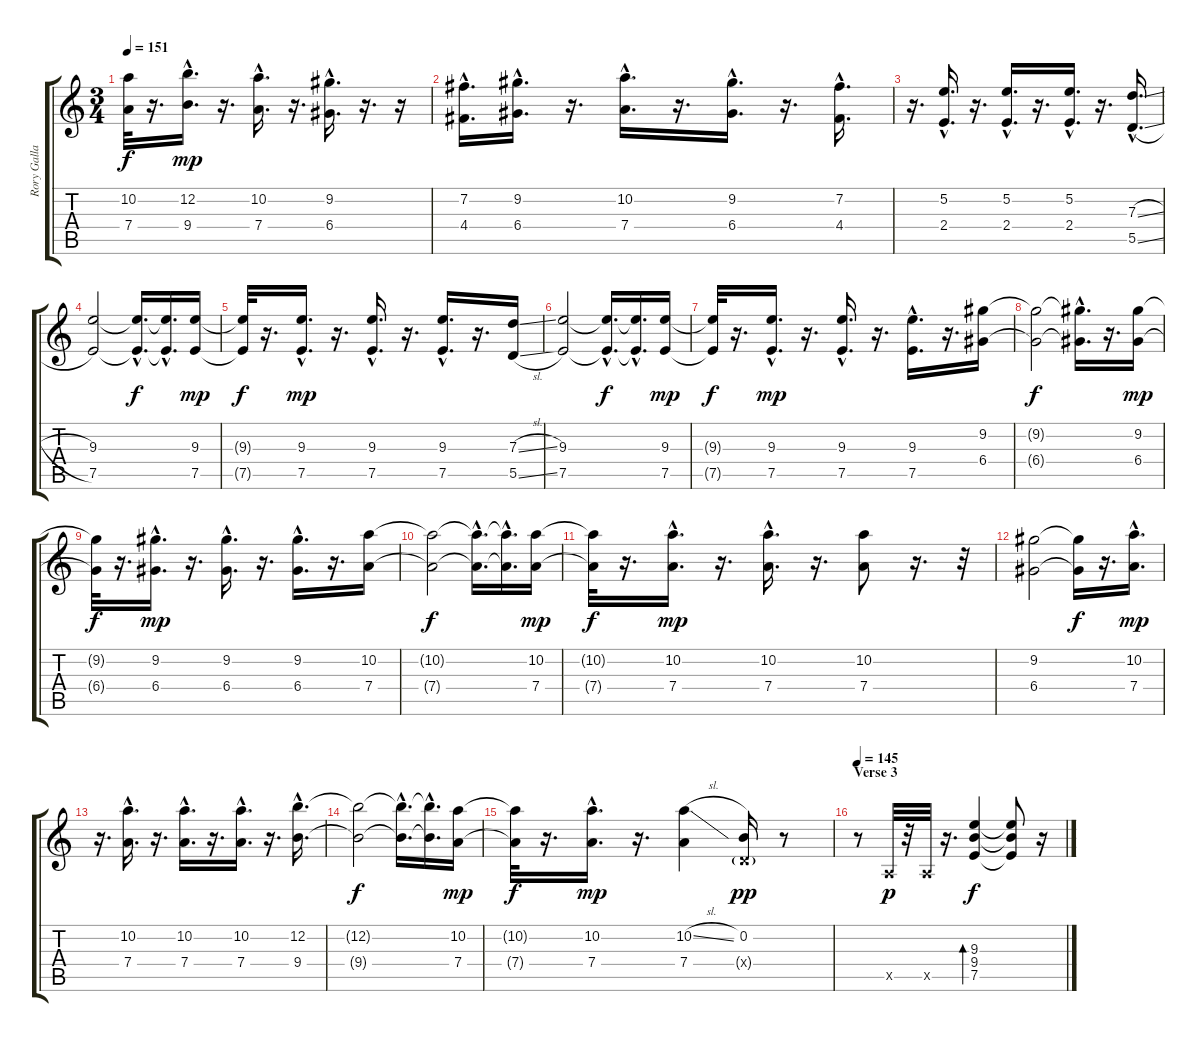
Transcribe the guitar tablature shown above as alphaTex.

\track ("Rory Gallagher (For Sound)" "Rory Galla") {instrument electricguitarclean}
\staff {score tabs}
\tuning (E4 B3 G3 D3 A2 E2) {hide}
\ts (3 4)
\tempo 151
\clef g2
\ks c
(10.2{t} 7.4{t}).32{dy f} r.16{d} (12.2{hac} 9.4{hac}).16{d dy mp} r.16{d} (10.2{hac} 7.4{hac}).16{d} r.16{d} (9.2{hac} 6.4{hac}).16{d} r.16{d} r.16 |
(7.2{hac} 4.4{hac}).16{d} (9.2{hac} 6.4{hac}).16{d} r.16{d} (10.2{hac} 7.4{hac}).16{d} r.16{d} (9.2{hac} 6.4{hac}).16{d} r.16{d} (7.2{hac} 4.4{hac}).16{d} |
r.16{d} (5.2{hac} 2.4{hac}).16{d} r.16{d} (5.2{hac} 2.4{hac}).16{d} r.16{d} (5.2{hac} 2.4{hac}).16{d} r.16{d} (7.3{sl hac} 5.5{sl hac}).16{d} |
(9.3 7.5).2 (9.3{hac t} 7.5{hac t}).16{d dy f} (9.3{hac t} 7.5{hac t}).16{d} (9.3 7.5).16{dy mp} |
(9.3{t} 7.5{t}).32{dy f} r.16{d} (9.3{hac} 7.5{hac}).16{d dy mp} r.16{d} (9.3{hac} 7.5{hac}).16{d} r.16{d} (9.3{hac} 7.5{hac}).16{d} r.16{d} (7.3{sl} 5.5{sl}).16 |
(9.3 7.5).2 (9.3{hac t} 7.5{hac t}).16{d dy f} (9.3{hac t} 7.5{hac t}).16{d} (9.3 7.5).16{dy mp} |
(9.3{t} 7.5{t}).32{dy f} r.16{d} (9.3{hac} 7.5{hac}).16{d dy mp} r.16{d} (9.3{hac} 7.5{hac}).16{d} r.16{d} (9.3{hac} 7.5{hac}).16{d} r.16{d} (9.2 6.4).16 |
(9.2{t} 6.4{t}).2{dy f} (9.2{hac t} 6.4{hac t}).16{d} r.16{d} (9.2 6.4).16{dy mp} |
(9.2{t} 6.4{t}).32{dy f} r.16{d} (9.2{hac} 6.4{hac}).16{d dy mp} r.16{d} (9.2{hac} 6.4{hac}).16{d} r.16{d} (9.2{hac} 6.4{hac}).16{d} r.16{d} (10.2 7.4).16 |
(10.2{t} 7.4{t}).2{dy f} (10.2{hac t} 7.4{hac t}).16{d} (10.2{hac t} 7.4{hac t}).16{d} (10.2 7.4).16{dy mp} |
(10.2{t} 7.4{t}).32{dy f} r.16{d} (10.2{hac} 7.4{hac}).16{d dy mp} r.16{d} (10.2{hac} 7.4{hac}).16{d} r.16{d} (10.2 7.4).8 r.16{d} r.32 |
(9.2 6.4).2 (9.2{t} 6.4{t}).16{dy f} r.16{d} (10.2{hac} 7.4{hac}).16{d dy mp} |
r.16{d} (10.2{hac} 7.4{hac}).16{d} r.16{d} (10.2{hac} 7.4{hac}).16{d} r.16{d} (10.2{hac} 7.4{hac}).16{d} r.16{d} (12.2{hac} 9.4{hac}).16{d} |
(12.2{t} 9.4{t}).2{dy f} (12.2{hac t} 9.4{hac t}).16{d} (12.2{hac t} 9.4{hac t}).16{d} (10.2 7.4).16{dy mp} |
(10.2{t} 7.4{t}).32{dy f} r.16{d} (10.2{hac} 7.4{hac}).16{d dy mp} r.16{d} (10.2{sl} 7.4).4 (0.2 0.4{g x}).16{dy pp} r.8 |
\section ("" "Verse 3")
\tempo 145
r.8 0.5{x}.32{dy p} r.32 0.5{x}.32 r.16{d} (9.3 9.4 7.5).4{bd 120 dy f} (9.3{t} 9.4{t} 7.5{t}).8 r.16
